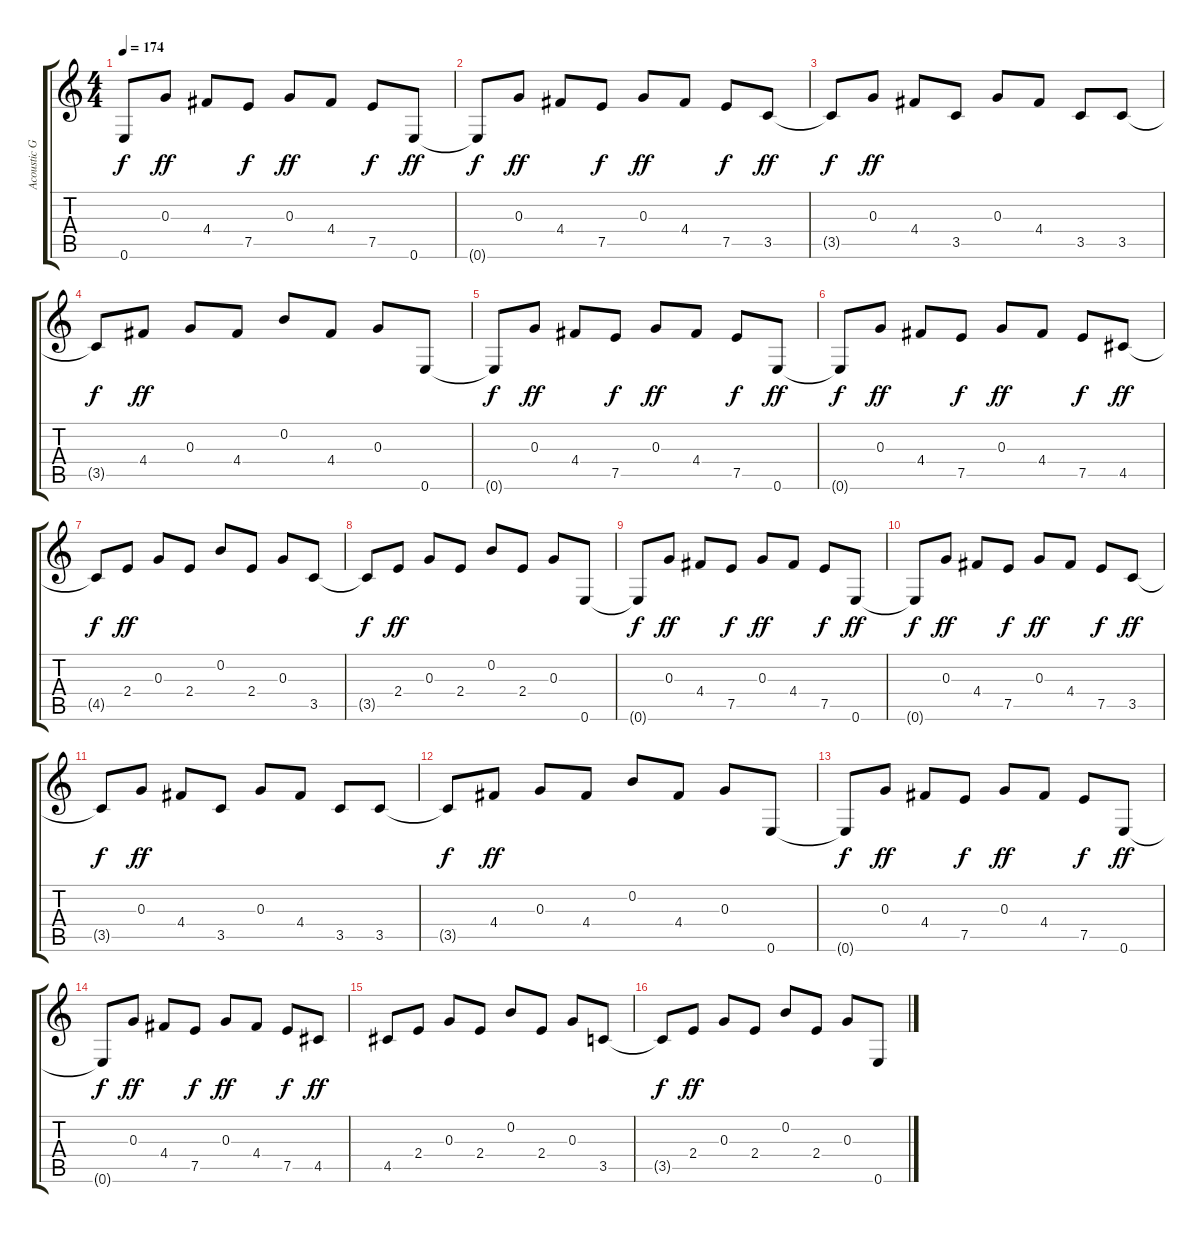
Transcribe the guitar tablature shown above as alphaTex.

\track ("Acoustic Guitar" "Acoustic G") {instrument acousticguitarsteel}
\staff {score tabs}
\tuning (E4 B3 G3 D3 A2 E2) {hide}
\ts (4 4)
\tempo 174
\clef g2
\ks c
0.6{t}.8{dy f} 0.3.8{dy ff} 4.4.8 7.5.8{dy f} 0.3.8{dy ff} 4.4.8 7.5.8{dy f} 0.6.8{dy ff} |
0.6{t}.8{dy f} 0.3.8{dy ff} 4.4.8 7.5.8{dy f} 0.3.8{dy ff} 4.4.8 7.5.8{dy f} 3.5.8{dy ff} |
3.5{t}.8{dy f} 0.3.8{dy ff} 4.4.8 3.5.8 0.3.8 4.4.8 3.5.8 3.5.8 |
3.5{t}.8{dy f} 4.4.8{dy ff} 0.3.8 4.4.8 0.2.8 4.4.8 0.3.8 0.6.8 |
0.6{t}.8{dy f} 0.3.8{dy ff} 4.4.8 7.5.8{dy f} 0.3.8{dy ff} 4.4.8 7.5.8{dy f} 0.6.8{dy ff} |
0.6{t}.8{dy f} 0.3.8{dy ff} 4.4.8 7.5.8{dy f} 0.3.8{dy ff} 4.4.8 7.5.8{dy f} 4.5.8{dy ff} |
4.5{t}.8{dy f} 2.4.8{dy ff} 0.3.8 2.4.8 0.2.8 2.4.8 0.3.8 3.5.8 |
3.5{t}.8{dy f} 2.4.8{dy ff} 0.3.8 2.4.8 0.2.8 2.4.8 0.3.8 0.6.8 |
0.6{t}.8{dy f} 0.3.8{dy ff} 4.4.8 7.5.8{dy f} 0.3.8{dy ff} 4.4.8 7.5.8{dy f} 0.6.8{dy ff} |
0.6{t}.8{dy f} 0.3.8{dy ff} 4.4.8 7.5.8{dy f} 0.3.8{dy ff} 4.4.8 7.5.8{dy f} 3.5.8{dy ff} |
3.5{t}.8{dy f} 0.3.8{dy ff} 4.4.8 3.5.8 0.3.8 4.4.8 3.5.8 3.5.8 |
3.5{t}.8{dy f} 4.4.8{dy ff} 0.3.8 4.4.8 0.2.8 4.4.8 0.3.8 0.6.8 |
0.6{t}.8{dy f} 0.3.8{dy ff} 4.4.8 7.5.8{dy f} 0.3.8{dy ff} 4.4.8 7.5.8{dy f} 0.6.8{dy ff} |
0.6{t}.8{dy f} 0.3.8{dy ff} 4.4.8 7.5.8{dy f} 0.3.8{dy ff} 4.4.8 7.5.8{dy f} 4.5.8{dy ff} |
4.5.8 2.4.8 0.3.8 2.4.8 0.2.8 2.4.8 0.3.8 3.5.8 |
3.5{t}.8{dy f} 2.4.8{dy ff} 0.3.8 2.4.8 0.2.8 2.4.8 0.3.8 0.6.8
